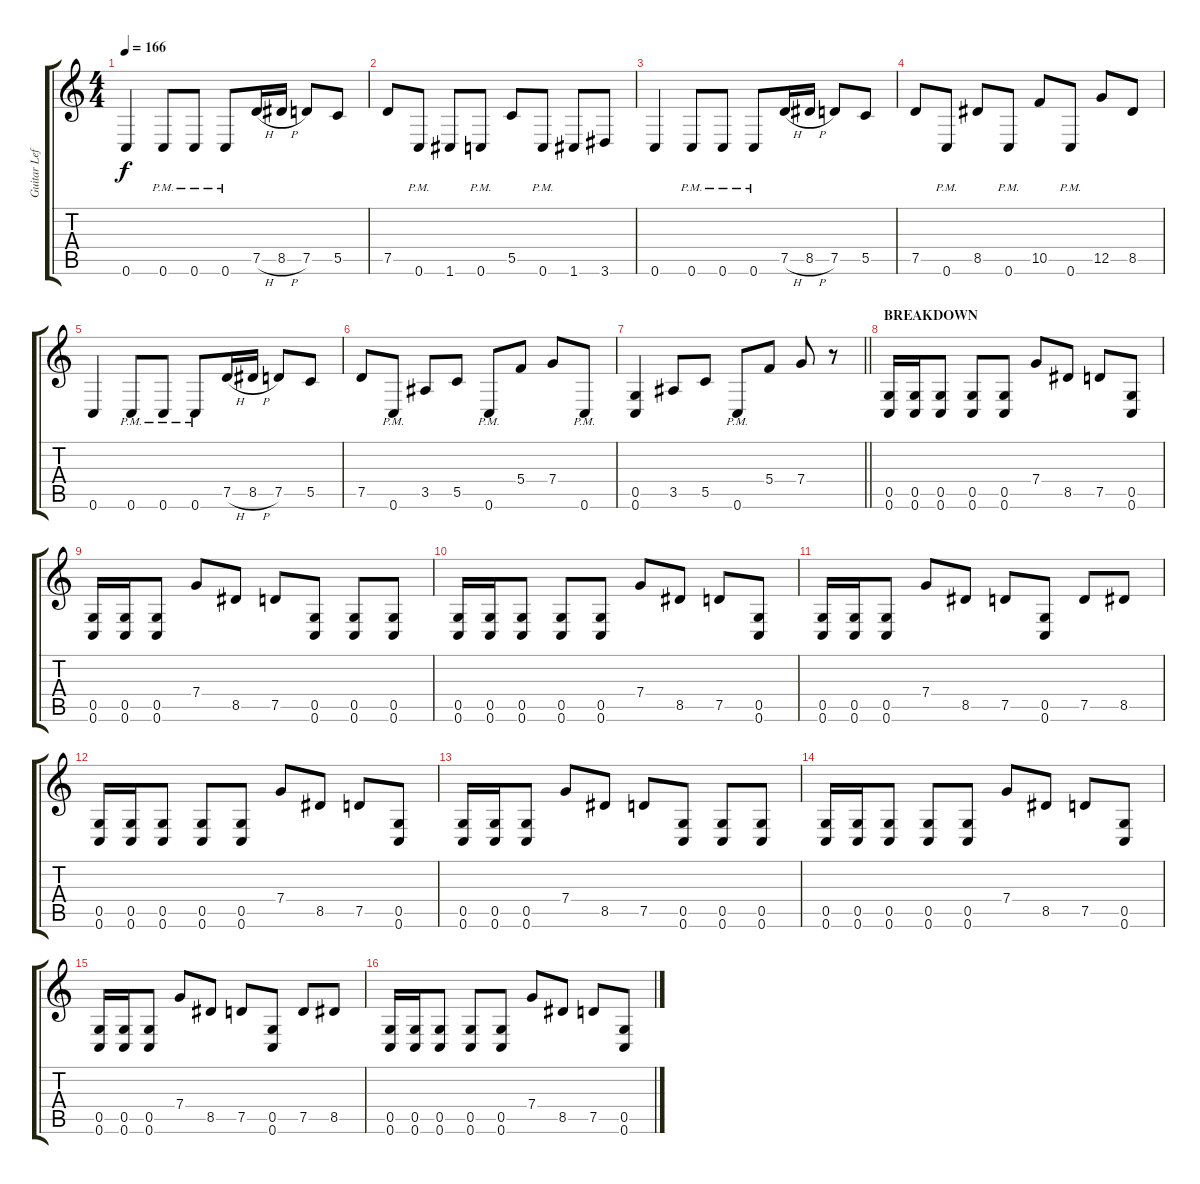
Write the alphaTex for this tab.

\track ("Guitar Left" "Guitar Lef") {instrument distortionguitar}
\staff {score tabs}
\tuning (D4 A3 F3 C3 G2 C2) {hide}
\ts (4 4)
\tempo 166
\clef g2
\ks c
0.6.4{dy f} 0.6{pm}.8 0.6{pm}.8 0.6{pm}.8 7.5{h}.16 8.5{h}.16 7.5.8 5.5.8 |
7.5.8 0.6{pm}.8 1.6.8 0.6{pm}.8 5.5.8 0.6{pm}.8 1.6.8 3.6.8 |
0.6.4 0.6{pm}.8 0.6{pm}.8 0.6{pm}.8 7.5{h}.16 8.5{h}.16 7.5.8 5.5.8 |
7.5.8 0.6{pm}.8 8.5.8 0.6{pm}.8 10.5.8 0.6{pm}.8 12.5.8 8.5.8 |
0.6.4 0.6{pm}.8 0.6{pm}.8 0.6{pm}.8 7.5{h}.16 8.5{h}.16 7.5.8 5.5.8 |
7.5.8 0.6{pm}.8 3.5.8 5.5.8 0.6{pm}.8 5.4.8 7.4.8 0.6{pm}.8 |
\barLineRight lightlight
(0.5 0.6).4 3.5.8 5.5.8 0.6{pm}.8 5.4.8 7.4.8 r.8 |
\section ("" "BREAKDOWN")
(0.5 0.6).16 (0.5 0.6).16 (0.5 0.6).8 (0.5 0.6).8 (0.5 0.6).8 7.4.8 8.5.8 7.5.8 (0.5 0.6).8 |
(0.5 0.6).16 (0.5 0.6).16 (0.5 0.6).8 7.4.8 8.5.8 7.5.8 (0.5 0.6).8 (0.5 0.6).8 (0.5 0.6).8 |
(0.5 0.6).16 (0.5 0.6).16 (0.5 0.6).8 (0.5 0.6).8 (0.5 0.6).8 7.4.8 8.5.8 7.5.8 (0.5 0.6).8 |
(0.5 0.6).16 (0.5 0.6).16 (0.5 0.6).8 7.4.8 8.5.8 7.5.8 (0.5 0.6).8 7.5.8 8.5.8 |
(0.5 0.6).16 (0.5 0.6).16 (0.5 0.6).8 (0.5 0.6).8 (0.5 0.6).8 7.4.8 8.5.8 7.5.8 (0.5 0.6).8 |
(0.5 0.6).16 (0.5 0.6).16 (0.5 0.6).8 7.4.8 8.5.8 7.5.8 (0.5 0.6).8 (0.5 0.6).8 (0.5 0.6).8 |
(0.5 0.6).16 (0.5 0.6).16 (0.5 0.6).8 (0.5 0.6).8 (0.5 0.6).8 7.4.8 8.5.8 7.5.8 (0.5 0.6).8 |
(0.5 0.6).16 (0.5 0.6).16 (0.5 0.6).8 7.4.8 8.5.8 7.5.8 (0.5 0.6).8 7.5.8 8.5.8 |
(0.5 0.6).16 (0.5 0.6).16 (0.5 0.6).8 (0.5 0.6).8 (0.5 0.6).8 7.4.8 8.5.8 7.5.8 (0.5 0.6).8
